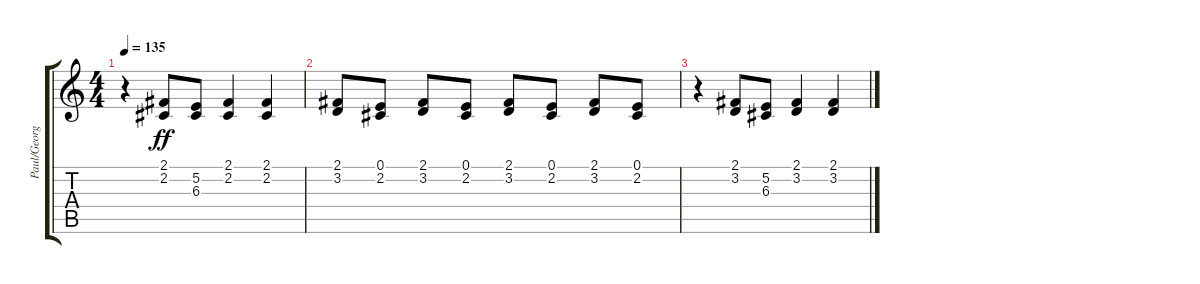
\track ("Paul/George" "Paul/Georg") {instrument tenorsax}
\staff {score tabs}
\tuning (E4 B3 G3 D3 A2 E2) {hide}
\ts (4 4)
\tempo 135
\clef g2
\ks c
r.4{dy ff volume 7} (2.1 2.2).8 (5.2 6.3).8 (2.1 2.2).4 (2.1 2.2).4 |
(2.1 3.2).8{volume 5} (0.1 2.2).8 (2.1 3.2).8 (0.1 2.2).8 (2.1 3.2).8 (0.1 2.2).8 (2.1 3.2).8 (0.1 2.2).8 |
r.4{volume 2} (2.1 3.2).8 (5.2 6.3).8 (2.1 3.2).4{volume 2} (2.1 3.2).4
